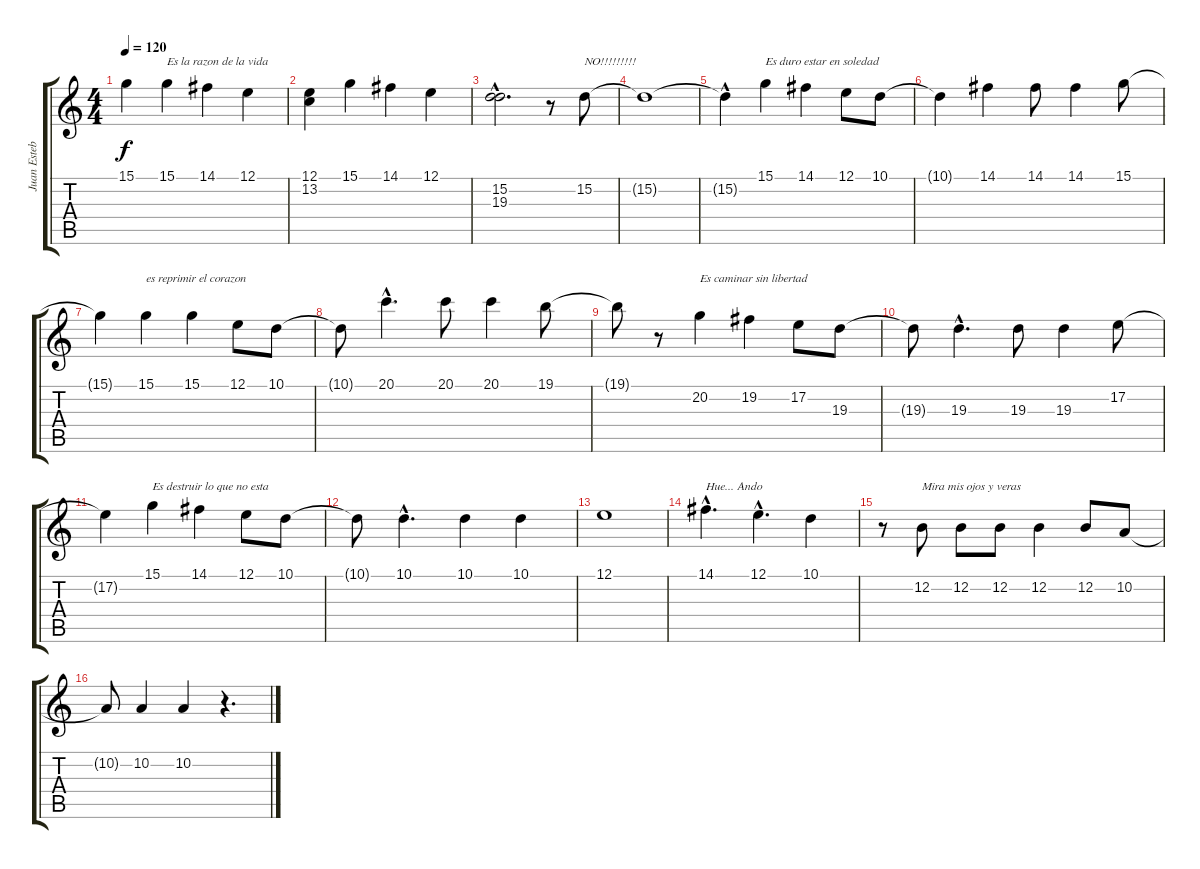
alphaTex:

\track ("Juan Esteban" "Juan Esteb") {instrument synthvoice}
\staff {score tabs}
\tuning (E4 B3 G3 D3 A2 E2) {hide}
\ts (4 4)
\tempo 120
\clef g2
\ks c
15.1{t}.4{dy f} 15.1.4{txt "Es la razon de la vida"} 14.1.4 12.1.4 |
(12.1 13.2).4 15.1.4 14.1.4 12.1.4 |
(15.2{hac} 19.3{hac}).2{d} r.8 15.2.8{txt "NO!!!!!!!!!"} |
15.2{t}.1 |
15.2{hac t}.4 15.1.4{txt "Es duro estar en soledad"} 14.1.4 12.1.8 10.1.8 |
10.1{t}.4 14.1.4 14.1.8 14.1.4 15.1.8 |
15.1{t}.4 15.1.4{txt "es reprimir el corazon"} 15.1.4 12.1.8 10.1.8 |
10.1{t}.8 20.1{hac}.4{d} 20.1.8 20.1.4 19.1.8 |
19.1{t}.8 r.8 20.2.4{txt "Es caminar sin libertad"} 19.2.4 17.2.8 19.3.8 |
19.3{t}.8 19.3{hac}.4{d} 19.3.8 19.3.4 17.2.8 |
17.2{t}.4 15.1.4{txt "Es destruir lo que no esta"} 14.1.4 12.1.8 10.1.8 |
10.1{t}.8 10.1{hac}.4{d} 10.1.4 10.1.4 |
12.1.1 |
14.1{hac}.4{d txt "Hue... Ando"} 12.1{hac}.4{d} 10.1.4 |
r.8 12.2.8{txt "Mira mis ojos y veras"} 12.2.8 12.2.8 12.2.4 12.2.8 10.2.8 |
10.2{t}.8 10.2.4 10.2.4 r.4{d}
